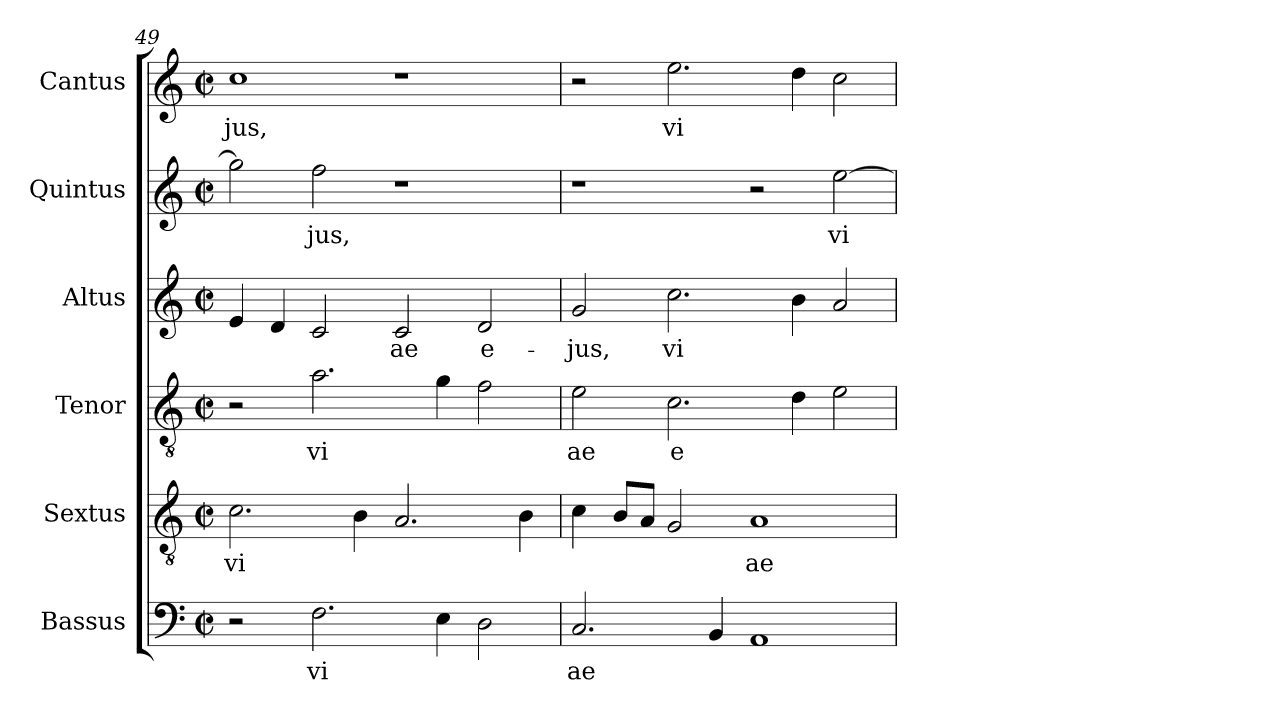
**kern	**text	**kern	**text	**kern	**text	**kern	**text	**kern	**text	**kern	**text
*part6	*part6	*part5	*part5	*part4	*part4	*part3	*part3	*part2	*part2	*part1	*part1
*staff6	*staff6	*staff5	*staff5	*staff4	*staff4	*staff3	*staff3	*staff2	*staff2	*staff1	*staff1
*I"Bassus	*	*I"Sextus	*	*I"Tenor	*	*I"Altus	*	*I"Quintus	*	*I"Cantus	*
*clefF4	*	*clefGv2	*	*clefGv2	*	*clefG2	*	*clefG2	*	*clefG2	*
*k[]	*	*k[]	*	*k[]	*	*k[]	*	*k[]	*	*k[]	*
*C:	*	*C:	*	*C:	*	*C:	*	*C:	*	*C:	*
*M2/2	*	*M2/2	*	*M2/2	*	*M2/2	*	*M2/2	*	*M2/2	*
*met(c|)	*	*met(c|)	*	*met(c|)	*	*met(c|)	*	*met(c|)	*	*met(c|)	*
=49	=49	=49	=49	=49	=49	=49	=49	=49	=49	=49	=49
!	!	!	!LO:LY:b:cj	!	!	!	!LO:LY:b:cj	!	!LO:LY:b:cj	!	!LO:LY:b:cj
2r	.	2.c\	vi-	2r	.	4e/	--	2gg\]	--	1cc	-jus,
!	!	!	!	!	!	!	!LO:LY:b:cj	!	!	!	!
.	.	.	.	.	.	4d/	--	.	.	.	.
!	!LO:LY:b:cj	!	!	!	!LO:LY:b:cj	!	!LO:LY:b:cj	!	!LO:LY:b:cj	!	!
2.F\	vi	.	.	2.a\	vi-	2c/	--	2ff\	-jus,	.	.
!	!	!	!LO:LY:b:cj	!	!	!	!	!	!	!	!
.	.	4B\	--	.	.	.	.	.	.	.	.
!	!	!	!LO:LY:b:cj	!	!	!	!LO:LY:b:cj	!	!	!	!
.	.	2.A/	--	.	.	2c/	-ae	1r	.	1r	.
!	!LO:LY:b:cj	!	!	!	!LO:LY:b:cj	!	!	!	!	!	!
4E\	.	.	.	4g\	--	.	.	.	.	.	.
!	!LO:LY:b:cj	!	!	!	!LO:LY:b:cj	!	!LO:LY:b:cj	!	!	!	!
2D\	.	.	.	2f\	--	2d/	e-	.	.	.	.
!	!	!	!LO:LY:b:cj	!	!	!	!	!	!	!	!
.	.	4B\	--	.	.	.	.	.	.	.	.
=50	=50	=50	=50	=50	=50	=50	=50	=50	=50	=50	=50
!	!LO:LY:b:cj	!	!LO:LY:b:cj	!	!LO:LY:b:cj	!	!LO:LY:b:cj	!	!	!	!
2.C/	ae	4c\	--	2e\	-ae	2g/	-jus,	1r	.	2r	.
!	!	!	!LO:LY:b:cj	!	!	!	!	!	!	!	!
.	.	8B/L	--	.	.	.	.	.	.	.	.
!	!	!	!LO:LY:b:cj	!	!	!	!	!	!	!	!
.	.	8A/J	--	.	.	.	.	.	.	.	.
!	!	!	!LO:LY:b:cj	!	!LO:LY:b:cj	!	!LO:LY:b:cj	!	!	!	!LO:LY:b:cj
.	.	2G/	--	2.c\	e-	2.cc\	vi-	.	.	2.ee\	vi-
!	!LO:LY:b:cj	!	!	!	!	!	!	!	!	!	!
4BB/	.	.	.	.	.	.	.	.	.	.	.
!	!LO:LY:b:cj	!	!LO:LY:b:cj	!	!	!	!	!	!	!	!
1AA	.	1A	-ae	.	.	.	.	2r	.	.	.
!	!	!	!	!	!LO:LY:b:cj	!	!LO:LY:b:cj	!	!	!	!LO:LY:b:cj
.	.	.	.	4d\	--	4b\	--	.	.	4dd\	--
!	!	!	!	!	!LO:LY:b:cj	!	!LO:LY:b:cj	!	!LO:LY:b:cj	!	!LO:LY:b:cj
.	.	.	.	2e\	--	2a/	--	[>2ee\	vi-	2cc\	--
=	=	=	=	=	=	=	=	=	=	=	=
*-	*-	*-	*-	*-	*-	*-	*-	*-	*-	*-	*-
